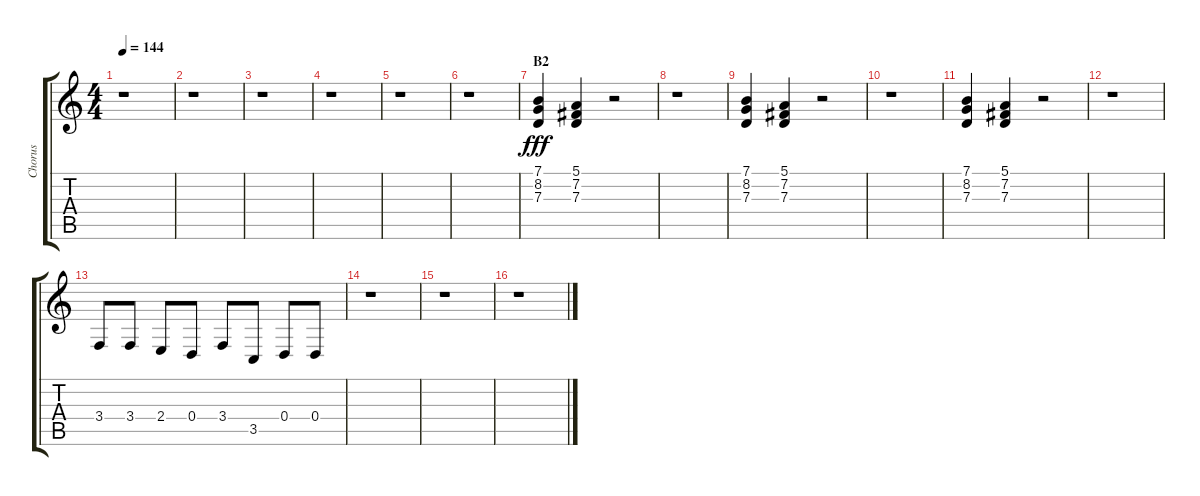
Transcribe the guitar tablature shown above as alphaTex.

\track ("Chorus" "Chorus") {instrument synthvoice}
\staff {score tabs}
\tuning (E4 B3 G3 D3 A2 E2) {hide}
\ts (4 4)
\tempo 144
\clef g2
\ks c
r.1{dy fff} |
r.1 |
r.1 |
r.1 |
r.1 |
r.1 |
\section ("" "B2")
(7.1 8.2 7.3).4 (5.1 7.2 7.3).4 r.2 |
r.1 |
(7.1 8.2 7.3).4 (5.1 7.2 7.3).4 r.2 |
r.1 |
(7.1 8.2 7.3).4 (5.1 7.2 7.3).4 r.2 |
r.1 |
3.4.8 3.4.8 2.4.8 0.4.8 3.4.8 3.5.8 0.4.8 0.4.8 |
r.1 |
r.1 |
r.1
